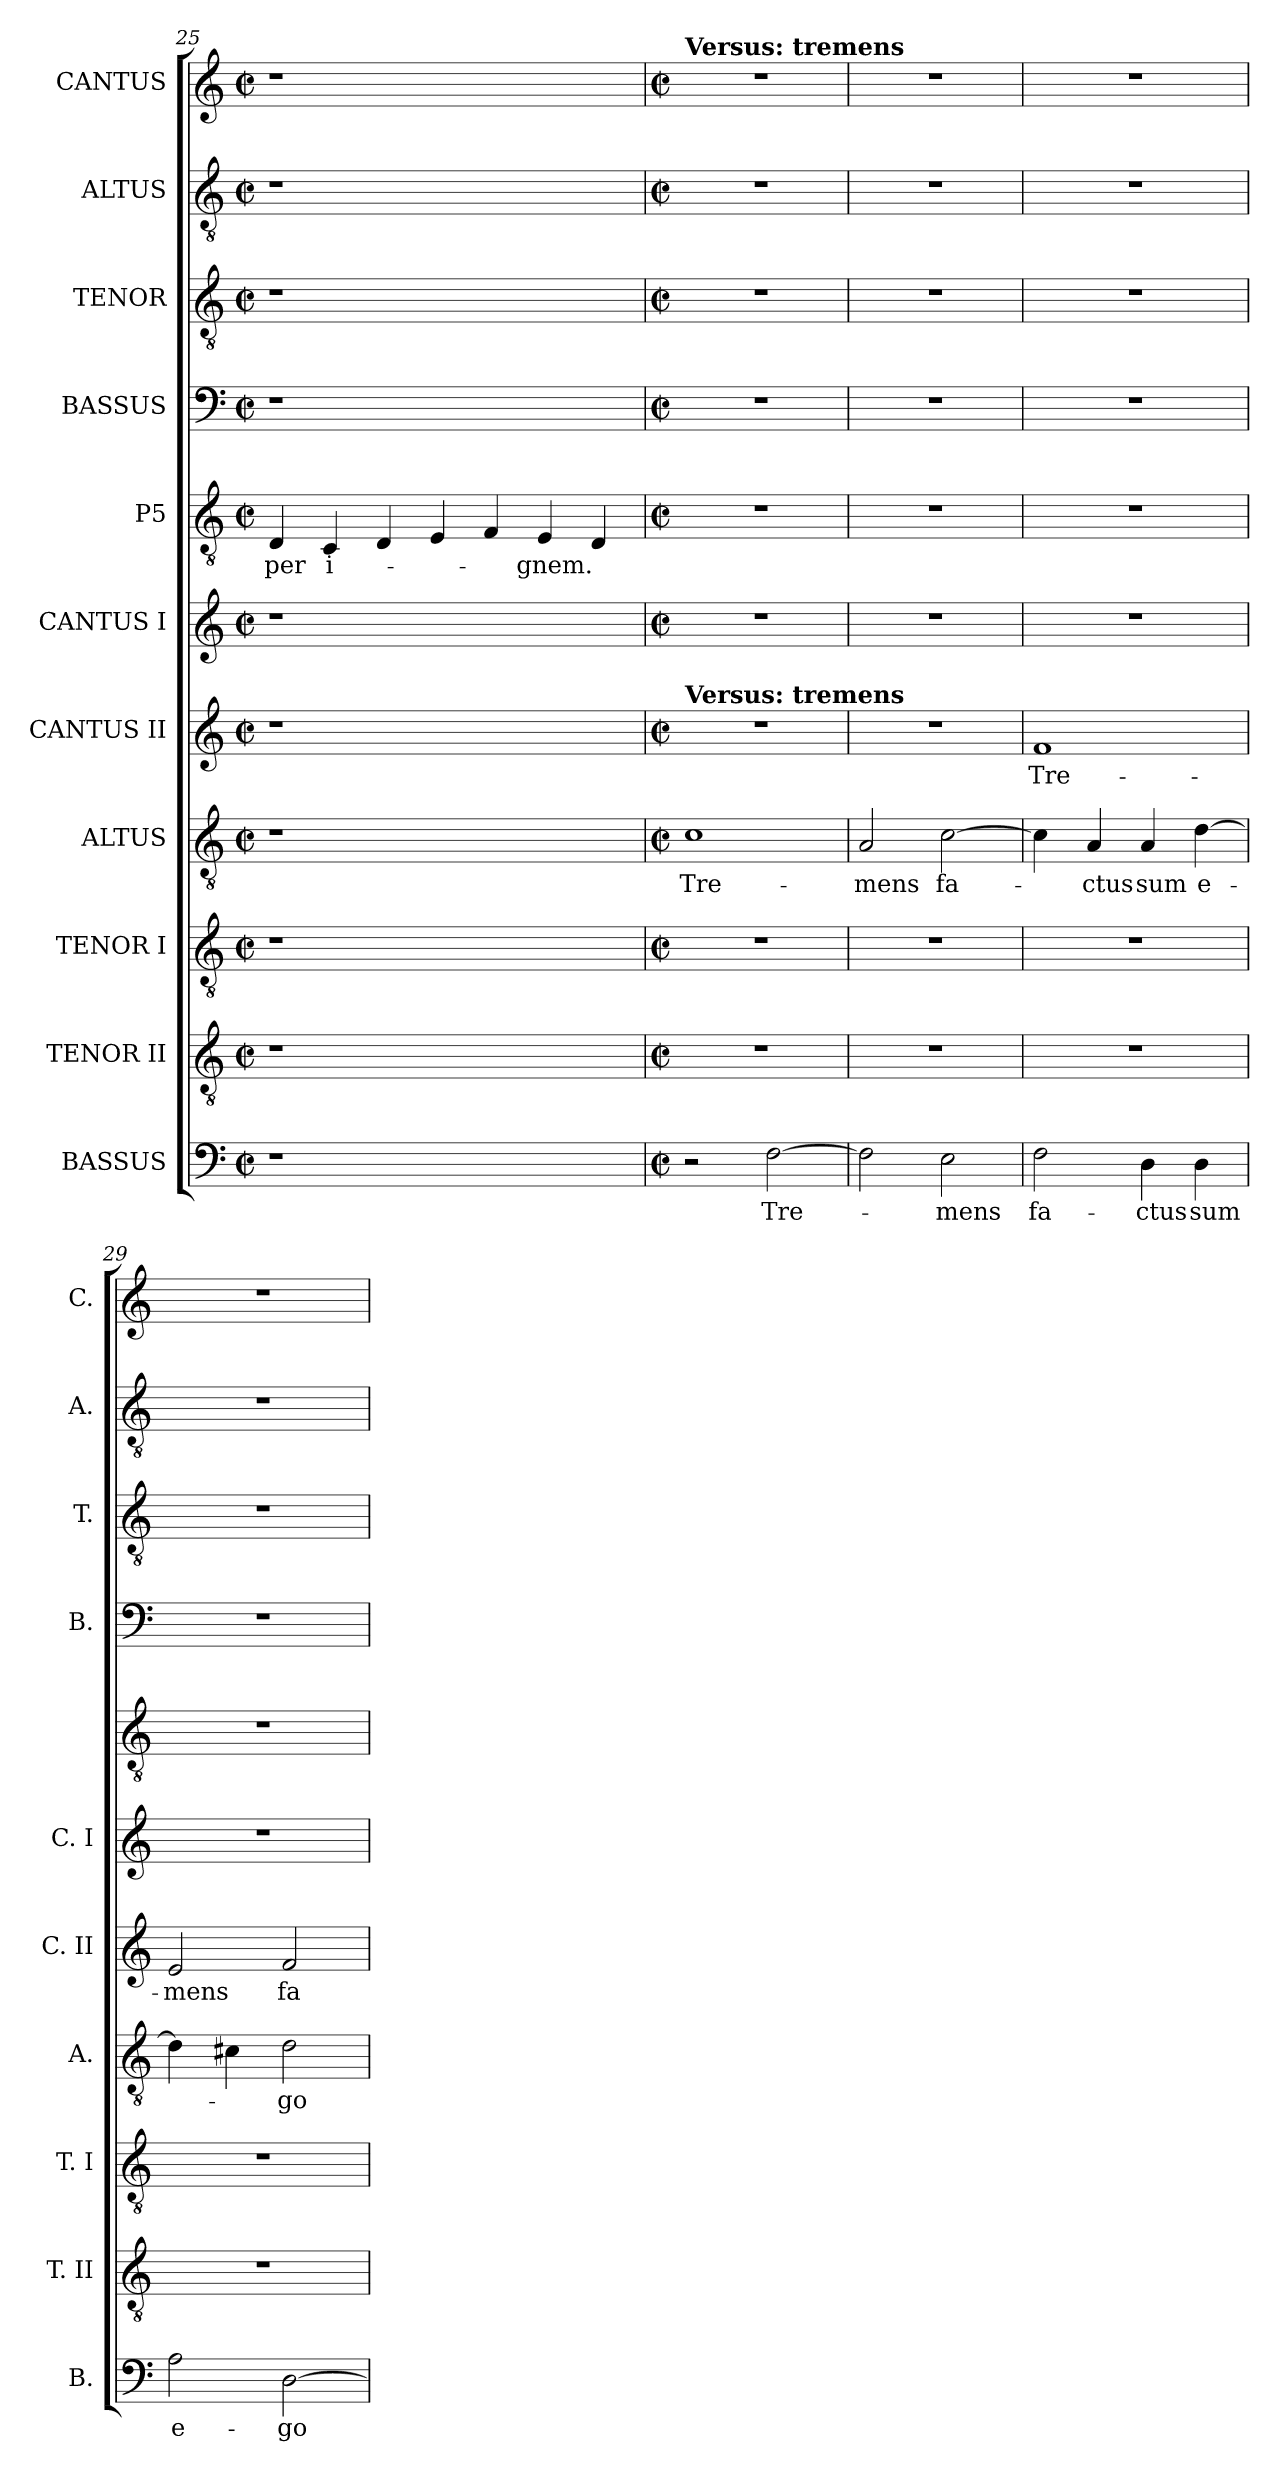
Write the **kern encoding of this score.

**kern	**text	**kern	**kern	**kern	**text	**kern	**text	**kern	**kern	**text	**kern	**kern	**kern	**kern
*part11	*part11	*part10	*part9	*part8	*part8	*part7	*part7	*part6	*part5	*part5	*part4	*part3	*part2	*part1
*staff11	*staff11	*staff10	*staff9	*staff8	*staff8	*staff7	*staff7	*staff6	*staff5	*staff5	*staff4	*staff3	*staff2	*staff1
*I"BASSUS	*	*I"TENOR II	*I"TENOR I	*I"ALTUS	*	*I"CANTUS II	*	*I"CANTUS I	*I"P5	*	*I"BASSUS	*I"TENOR	*I"ALTUS	*I"CANTUS
*I'B.	*	*I'T. II	*I'T. I	*I'A.	*	*I'C. II	*	*I'C. I	*	*	*I'B.	*I'T.	*I'A.	*I'C.
*clefF4	*	*clefGv2	*clefGv2	*clefGv2	*	*clefG2	*	*clefG2	*clefGv2	*	*clefF4	*clefGv2	*clefGv2	*clefG2
*	*	*ITrd7c12	*ITrd7c12	*ITrd7c12	*	*	*	*	*ITrd7c12	*	*	*ITrd7c12	*ITrd7c12	*
*k[]	*	*k[]	*k[]	*k[]	*	*k[]	*	*k[]	*k[]	*	*k[]	*k[]	*k[]	*k[]
*a:	*	*a:	*a:	*a:	*	*a:	*	*a:	*a:	*	*a:	*a:	*a:	*a:
*M2/2	*	*M2/2	*M2/2	*M2/2	*	*M2/2	*	*M2/2	*M2/2	*	*M2/2	*M2/2	*M2/2	*M2/2
*met(c|)	*	*met(c|)	*met(c|)	*met(c|)	*	*met(c|)	*	*met(c|)	*met(c|)	*	*met(c|)	*met(c|)	*met(c|)	*met(c|)
=25	=25	=25	=25	=25	=25	=25	=25	=25	=25	=25	=25	=25	=25	=25
!LO:N:vis=1	!	!LO:N:vis=1	!LO:N:vis=1	!LO:N:vis=1	!	!LO:N:vis=1	!	!LO:N:vis=1	!	!	!	!	!	!
!	!	!	!	!	!	!	!	!	!	!LO:LY:b:color=#000000	!LO:N:vis=1	!LO:N:vis=1	!LO:N:vis=1	!LO:N:vis=1
1r	.	1r	1r	1r	.	1r	.	1r	4DDi/	per	1r	1r	1r	1r
!	!	!	!	!	!	!	!	!	!	!LO:LY:b:color=#000000	!	!	!	!
.	.	.	.	.	.	.	.	.	4CCi/	i-	.	.	.	.
.	.	.	.	.	.	.	.	.	4DDi/	.	.	.	.	.
.	.	.	.	.	.	.	.	.	4EEi/	.	.	.	.	.
2.ryy	.	2.ryy	2.ryy	2.ryy	.	2.ryy	.	2.ryy	4FFi/	.	2.ryy	2.ryy	2.ryy	2.ryy
!	!	!	!	!	!	!	!	!	!	!LO:LY:b:color=#000000	!	!	!	!
.	.	.	.	.	.	.	.	.	4EEi/	-gnem.	.	.	.	.
.	.	.	.	.	.	.	.	.	4DDi/	.	.	.	.	.
!!LO:LB:g=z
=26	=26	=26	=26	=26	=26	=26	=26	=26	=26	=26	=26	=26	=26	=26
*M2/2	*	*M2/2	*M2/2	*M2/2	*	*M2/2	*	*M2/2	*M2/2	*	*M2/2	*M2/2	*M2/2	*M2/2
*met(c|)	*	*met(c|)	*met(c|)	*met(c|)	*	*met(c|)	*	*met(c|)	*met(c|)	*	*met(c|)	*met(c|)	*met(c|)	*met(c|)
!	!	!	!	!	!	!	!	!	!	!	!	!	!	!LO:TX:a:B:t=Versus&colon; tremens
!	!	!	!	!	!	!LO:TX:a:B:t=Versus&colon; tremens	!	!	!	!	!	!	!	!
!	!	!	!	!	!LO:LY:b:color=#000000	!	!	!	!	!	!	!	!	!
2r	.	1r	1r	1Ci	Tre-	1r	.	1r	1r	.	1r	1r	1r	1r
!	!LO:LY:b:color=#000000	!	!	!	!	!	!	!	!	!	!	!	!	!
[2Fi\	Tre-	.	.	.	.	.	.	.	.	.	.	.	.	.
=27	=27	=27	=27	=27	=27	=27	=27	=27	=27	=27	=27	=27	=27	=27
!	!	!	!	!	!LO:LY:b:color=#000000	!	!	!	!	!	!	!	!	!
2Fi\]	.	1r	1r	2AAi/	-mens	1r	.	1r	1r	.	1r	1r	1r	1r
!	!LO:LY:b:color=#000000	!	!	!	!	!	!	!	!	!	!	!	!	!
!	!	!	!	!	!LO:LY:b:color=#000000	!	!	!	!	!	!	!	!	!
2Ei\	-mens	.	.	[2Ci\	fa-	.	.	.	.	.	.	.	.	.
=28	=28	=28	=28	=28	=28	=28	=28	=28	=28	=28	=28	=28	=28	=28
!	!LO:LY:b:color=#000000	!	!	!	!	!	!	!	!	!	!	!	!	!
!	!	!	!	!	!	!	!LO:LY:b:color=#000000	!	!	!	!	!	!	!
2Fi\	fa-	1r	1r	4Ci\]	.	1fi	Tre-	1r	1r	.	1r	1r	1r	1r
!	!	!	!	!	!LO:LY:b:color=#000000	!	!	!	!	!	!	!	!	!
.	.	.	.	4AAi/	-ctus	.	.	.	.	.	.	.	.	.
!	!LO:LY:b:color=#000000	!	!	!	!	!	!	!	!	!	!	!	!	!
!	!	!	!	!	!LO:LY:b:color=#000000	!	!	!	!	!	!	!	!	!
4Di\	-ctus	.	.	4AAi/	sum	.	.	.	.	.	.	.	.	.
!	!LO:LY:b:color=#000000	!	!	!	!	!	!	!	!	!	!	!	!	!
!	!	!	!	!	!LO:LY:b:color=#000000	!	!	!	!	!	!	!	!	!
4Di\	sum	.	.	[4Di\	e-	.	.	.	.	.	.	.	.	.
=29	=29	=29	=29	=29	=29	=29	=29	=29	=29	=29	=29	=29	=29	=29
!	!LO:LY:b:color=#000000	!	!	!	!	!	!	!	!	!	!	!	!	!
!	!	!	!	!	!	!	!LO:LY:b:color=#000000	!	!	!	!	!	!	!
2Ai\	e-	1r	1r	4Di\]	.	2ei/	-mens	1r	1r	.	1r	1r	1r	1r
.	.	.	.	4C#Xi\	.	.	.	.	.	.	.	.	.	.
!	!LO:LY:b:color=#000000	!	!	!	!	!	!	!	!	!	!	!	!	!
!	!	!	!	!	!LO:LY:b:color=#000000	!	!	!	!	!	!	!	!	!
!	!	!	!	!	!	!	!LO:LY:b:color=#000000	!	!	!	!	!	!	!
[2Di\	-go	.	.	2Di\	-go	2fi/	fa-	.	.	.	.	.	.	.
=	=	=	=	=	=	=	=	=	=	=	=	=	=	=
*-	*-	*-	*-	*-	*-	*-	*-	*-	*-	*-	*-	*-	*-	*-
